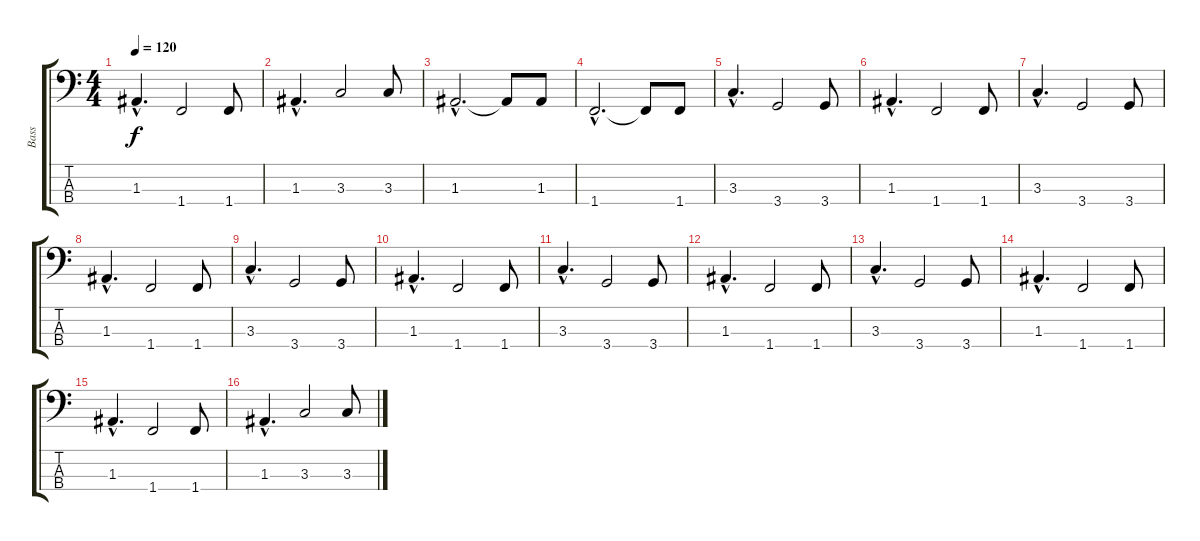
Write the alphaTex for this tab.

\track ("Bass" "Bass") {instrument electricbassfinger}
\staff {score tabs}
\tuning (G2 D2 A1 E1) {hide}
\ts (4 4)
\tempo 120
\clef f4
\ks c
1.3{hac}.4{d dy f} 1.4.2 1.4.8 |
1.3{hac}.4{d} 3.3.2 3.3.8 |
1.3{hac}.2{d} 1.3{t}.8 1.3.8 |
1.4{hac}.2{d} 1.4{t}.8 1.4.8 |
3.3{hac}.4{d} 3.4.2 3.4.8 |
1.3{hac}.4{d} 1.4.2 1.4.8 |
3.3{hac}.4{d} 3.4.2 3.4.8 |
1.3{hac}.4{d} 1.4.2 1.4.8 |
3.3{hac}.4{d} 3.4.2 3.4.8 |
1.3{hac}.4{d} 1.4.2 1.4.8 |
3.3{hac}.4{d} 3.4.2 3.4.8 |
1.3{hac}.4{d} 1.4.2 1.4.8 |
3.3{hac}.4{d} 3.4.2 3.4.8 |
1.3{hac}.4{d} 1.4.2 1.4.8 |
1.3{hac}.4{d} 1.4.2 1.4.8 |
1.3{hac}.4{d} 3.3.2 3.3.8
